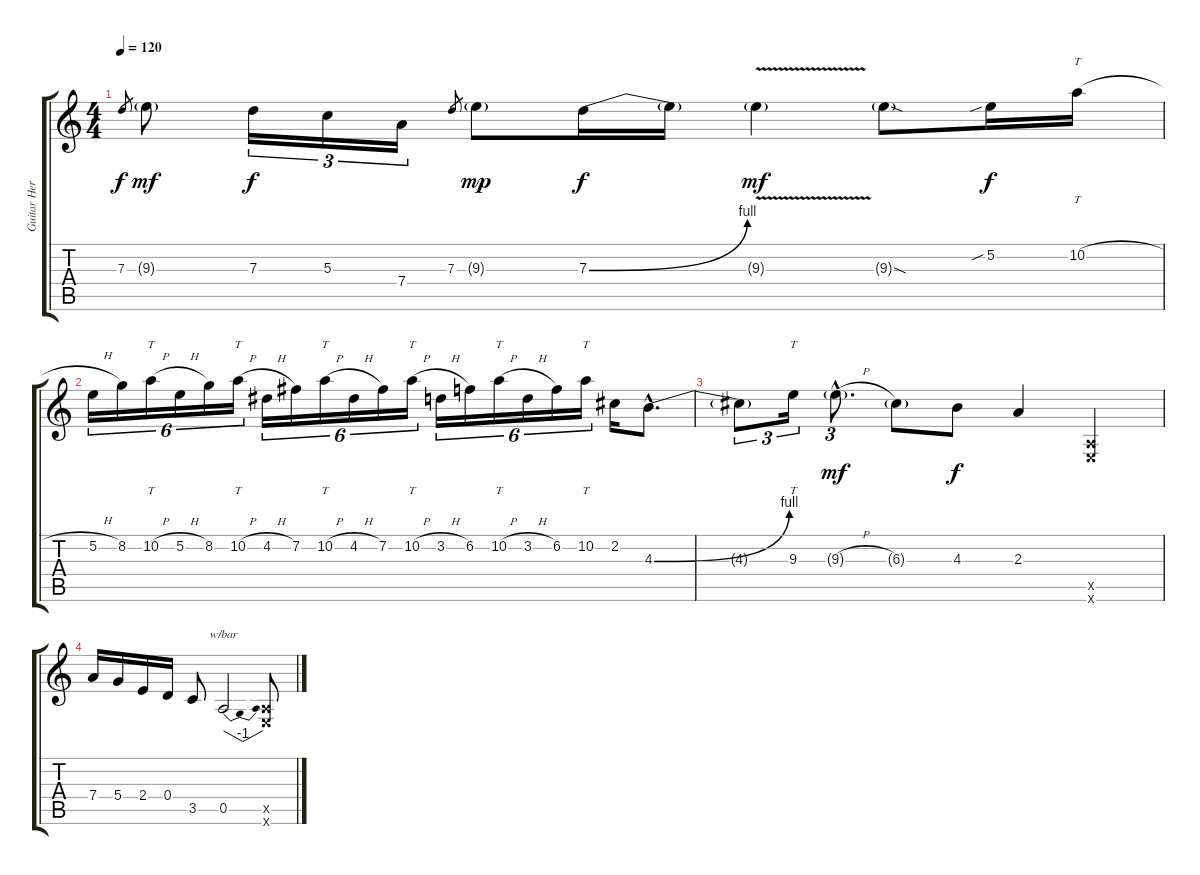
\track ("Guitar Heros" "Guitar Her") {instrument overdrivenguitar}
\staff {score tabs}
\tuning (E4 B3 G3 D3 A2 E2) {hide}
\ts (4 4)
\tempo 120
\clef g2
\ks c
7.3.8{gr dy f} 9.3{g}.8{dy mf} 7.3.16{tu (3 2) dy f} 5.3.16{tu (3 2)} 7.4.16{tu (3 2)} 7.3.8{gr} 9.3{g}.8{dy mp} 7.3{be (bend 0 0 60 4)}.16{dy f} 7.3{t}.16 9.3{v g}.4{dy mf} 9.3{sod g}.8 5.2{sib}.16{dy f} 10.2{h}.16{tt} |
5.2{h}.16{tu (6 4)} 8.2.16{tu (6 4)} 10.2{h}.16{tt tu (6 4)} 5.2{h}.16{tu (6 4)} 8.2.16{tu (6 4)} 10.2{h}.16{tt tu (6 4)} 4.2{h}.16{tu (6 4)} 7.2.16{tu (6 4)} 10.2{h}.16{tt tu (6 4)} 4.2{h}.16{tu (6 4)} 7.2.16{tu (6 4)} 10.2{h}.16{tt tu (6 4)} 3.2{h}.16{tu (6 4)} 6.2.16{tu (6 4)} 10.2{h}.16{tt tu (6 4)} 3.2{h}.16{tu (6 4)} 6.2.16{tu (6 4)} 10.2.16{tt tu (6 4)} 2.2.16 4.3{be (bend 0 0 60 4) hac}.8{d} |
4.3{t}.8{tu (3 2)} 9.3.16{tt tu (3 2)} 9.3{h g hac}.8{d tu (3 2) dy mf} 6.3{g}.8 4.3.8{dy f} 2.3.4 (0.5{x} 0.6{x}).4 |
7.4.16 5.4.16 2.4.16 0.4.16 3.5.8 0.5.2{tbe (dip default 0 0 15 -4 60 0)} (0.5{x} 0.6{x}).8
